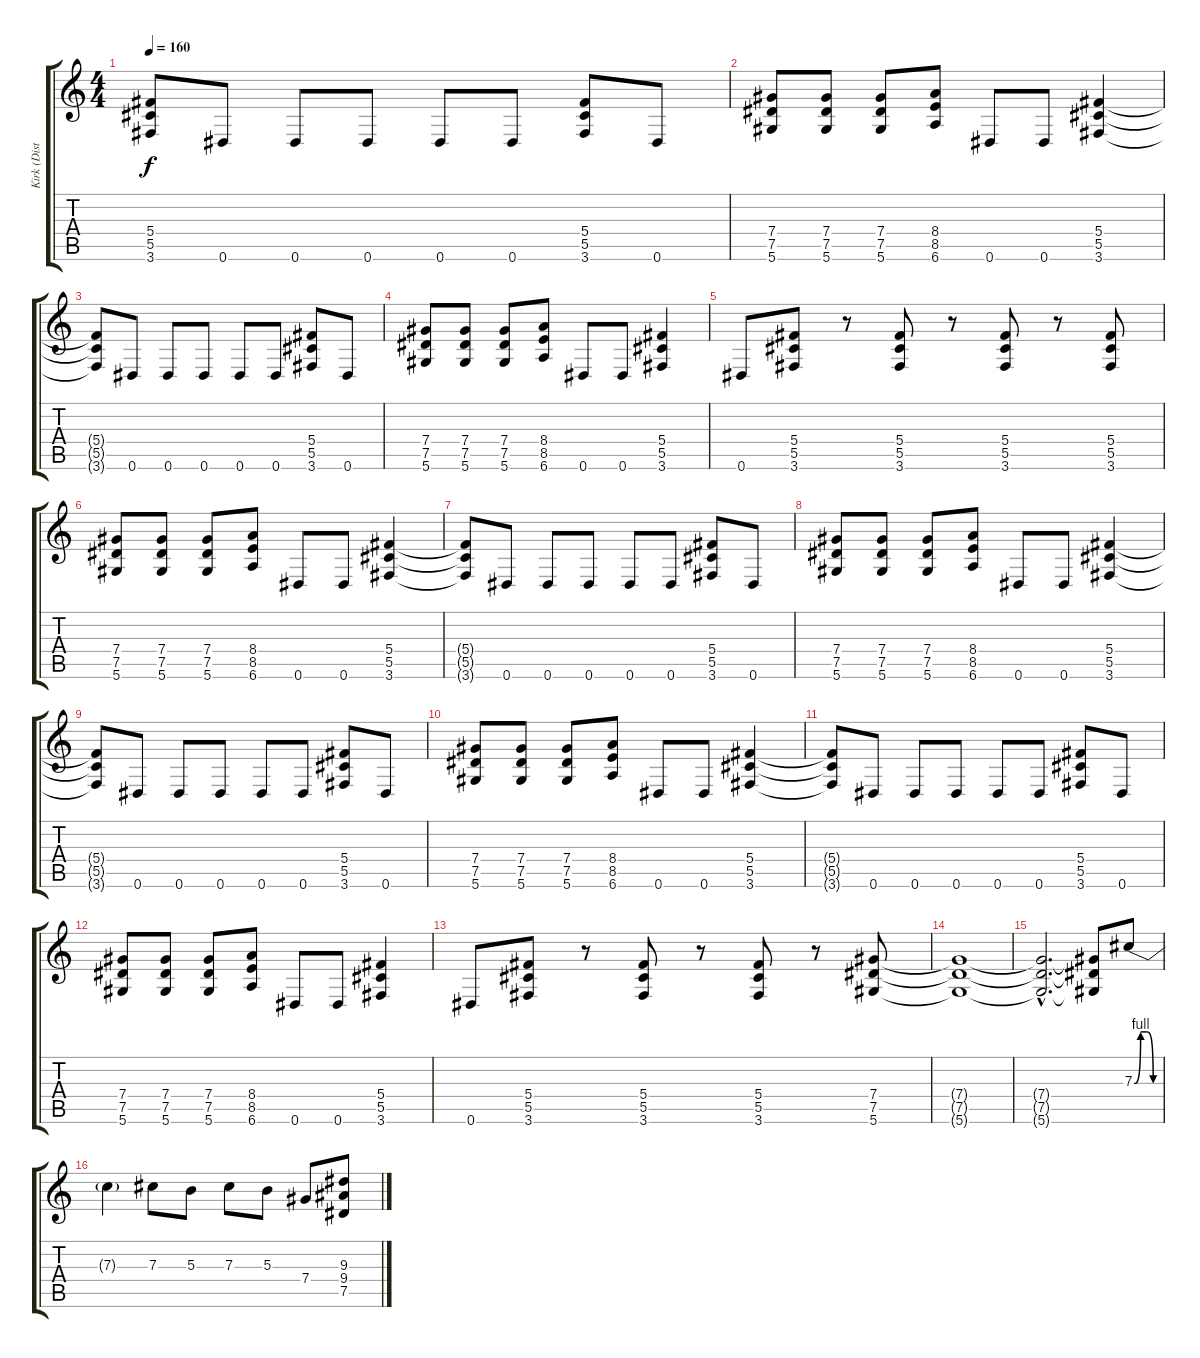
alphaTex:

\track ("Kirk (Distortion Guitar)" "Kirk (Dist") {instrument distortionguitar}
\staff {score tabs}
\tuning (Eb4 Bb3 Gb3 Db3 Ab2 Eb2) {hide}
\ts (4 4)
\tempo 160
\clef g2
\ks c
(5.4{t} 5.5{t} 3.6{t}).8{dy f} 0.6.8 0.6.8 0.6.8 0.6.8 0.6.8 (5.4 5.5 3.6).8 0.6.8 |
(7.4 7.5 5.6).8 (7.4 7.5 5.6).8 (7.4 7.5 5.6).8 (8.4 8.5 6.6).8 0.6.8 0.6.8 (5.4 5.5 3.6).4 |
(5.4{t} 5.5{t} 3.6{t}).8 0.6.8 0.6.8 0.6.8 0.6.8 0.6.8 (5.4 5.5 3.6).8 0.6.8 |
(7.4 7.5 5.6).8 (7.4 7.5 5.6).8 (7.4 7.5 5.6).8 (8.4 8.5 6.6).8 0.6.8 0.6.8 (5.4 5.5 3.6).4 |
0.6.8 (5.4 5.5 3.6).8 r.8 (5.4 5.5 3.6).8 r.8 (5.4 5.5 3.6).8 r.8 (5.4 5.5 3.6).8 |
(7.4 7.5 5.6).8 (7.4 7.5 5.6).8 (7.4 7.5 5.6).8 (8.4 8.5 6.6).8 0.6.8 0.6.8 (5.4 5.5 3.6).4 |
(5.4{t} 5.5{t} 3.6{t}).8 0.6.8 0.6.8 0.6.8 0.6.8 0.6.8 (5.4 5.5 3.6).8 0.6.8 |
(7.4 7.5 5.6).8 (7.4 7.5 5.6).8 (7.4 7.5 5.6).8 (8.4 8.5 6.6).8 0.6.8 0.6.8 (5.4 5.5 3.6).4 |
(5.4{t} 5.5{t} 3.6{t}).8 0.6.8 0.6.8 0.6.8 0.6.8 0.6.8 (5.4 5.5 3.6).8 0.6.8 |
(7.4 7.5 5.6).8 (7.4 7.5 5.6).8 (7.4 7.5 5.6).8 (8.4 8.5 6.6).8 0.6.8 0.6.8 (5.4 5.5 3.6).4 |
(5.4{t} 5.5{t} 3.6{t}).8 0.6.8 0.6.8 0.6.8 0.6.8 0.6.8 (5.4 5.5 3.6).8 0.6.8 |
(7.4 7.5 5.6).8 (7.4 7.5 5.6).8 (7.4 7.5 5.6).8 (8.4 8.5 6.6).8 0.6.8 0.6.8 (5.4 5.5 3.6).4 |
0.6.8 (5.4 5.5 3.6).8 r.8 (5.4 5.5 3.6).8 r.8 (5.4 5.5 3.6).8 r.8 (7.4 7.5 5.6).8 |
(7.4{t} 7.5{t} 5.6{t}).1 |
(7.4{hac t} 7.5{hac t} 5.6{hac t}).2{d} (7.4{t} 7.5{t} 5.6{t}).8 7.3{be (custom 0 0 15 4 30 4 45 0 60 0)}.8 |
7.3{t}.4 7.3.8 5.3.8 7.3.8 5.3.8 7.4.8 (9.3 9.4 7.5).8
